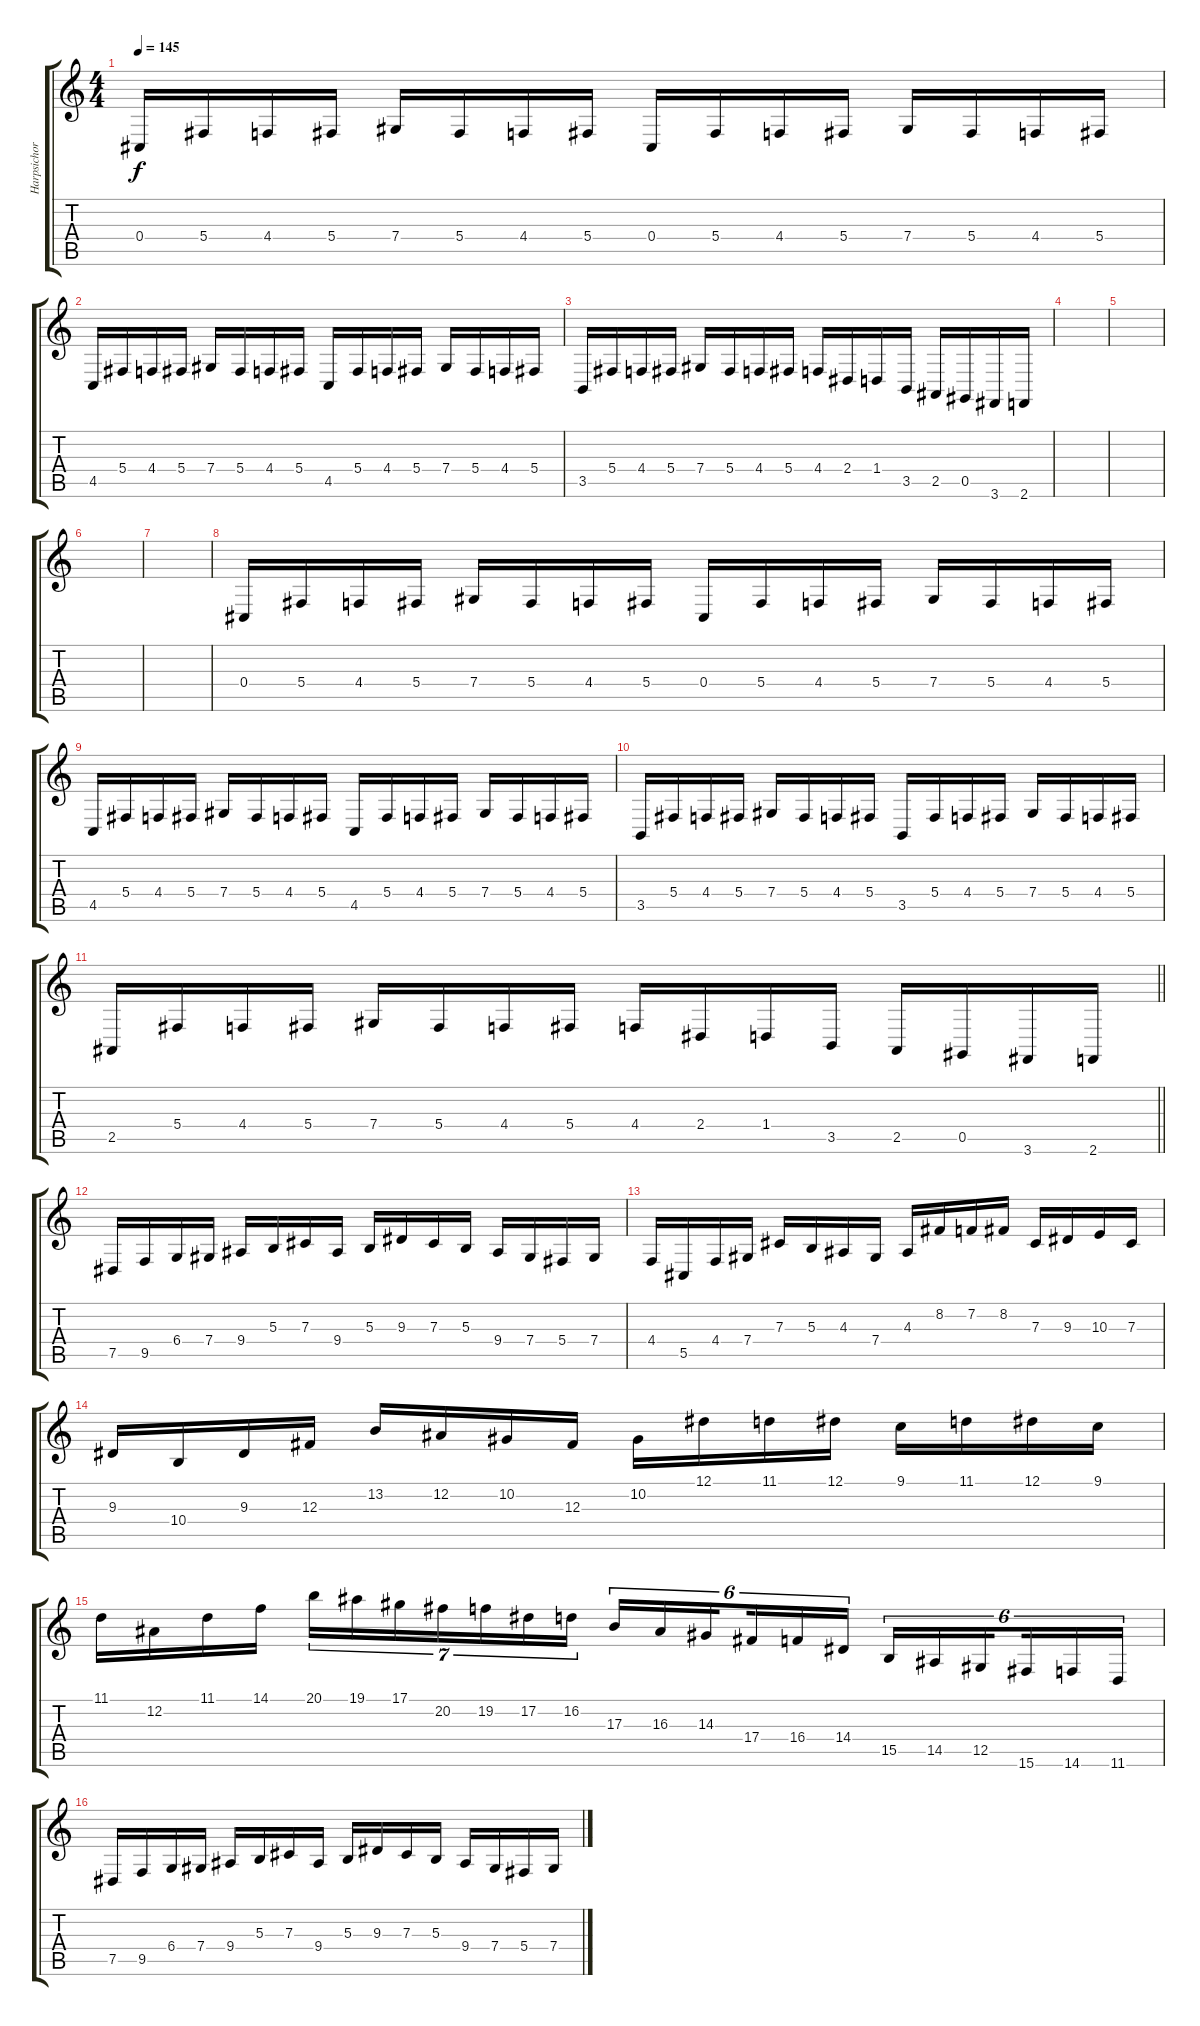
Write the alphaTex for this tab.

\track ("Harpsichord" "Harpsichor") {instrument harpsichord}
\staff {score tabs}
\tuning (Eb4 Bb3 Gb3 Db3 Ab2 Eb2) {hide}
\ts (4 4)
\tempo 145
\clef g2
\ks c
0.4.16{dy f} 5.4.16 4.4.16 5.4.16 7.4.16 5.4.16 4.4.16 5.4.16 0.4.16 5.4.16 4.4.16 5.4.16 7.4.16 5.4.16 4.4.16 5.4.16 |
4.5.16 5.4.16 4.4.16 5.4.16 7.4.16 5.4.16 4.4.16 5.4.16 4.5.16 5.4.16 4.4.16 5.4.16 7.4.16 5.4.16 4.4.16 5.4.16 |
3.5.16 5.4.16 4.4.16 5.4.16 7.4.16 5.4.16 4.4.16 5.4.16 4.4.16 2.4.16 1.4.16 3.5.16 2.5.16 0.5.16 3.6.16 2.6.16 |
|
|
|
|
0.4.16 5.4.16 4.4.16 5.4.16 7.4.16 5.4.16 4.4.16 5.4.16 0.4.16 5.4.16 4.4.16 5.4.16 7.4.16 5.4.16 4.4.16 5.4.16 |
4.5.16 5.4.16 4.4.16 5.4.16 7.4.16 5.4.16 4.4.16 5.4.16 4.5.16 5.4.16 4.4.16 5.4.16 7.4.16 5.4.16 4.4.16 5.4.16 |
3.5.16 5.4.16 4.4.16 5.4.16 7.4.16 5.4.16 4.4.16 5.4.16 3.5.16 5.4.16 4.4.16 5.4.16 7.4.16 5.4.16 4.4.16 5.4.16 |
\barLineRight lightlight
2.5.16 5.4.16 4.4.16 5.4.16 7.4.16 5.4.16 4.4.16 5.4.16 4.4.16 2.4.16 1.4.16 3.5.16 2.5.16 0.5.16 3.6.16 2.6.16 |
\section ("" "")
7.5.16 9.5.16 6.4.16 7.4.16 9.4.16 5.3.16 7.3.16 9.4.16 5.3.16 9.3.16 7.3.16 5.3.16 9.4.16 7.4.16 5.4.16 7.4.16 |
4.4.16 5.5.16 4.4.16 7.4.16 7.3.16 5.3.16 4.3.16 7.4.16 4.3.16 8.2.16 7.2.16 8.2.16 7.3.16 9.3.16 10.3.16 7.3.16 |
9.3.16 10.4.16 9.3.16 12.3.16 13.2.16 12.2.16 10.2.16 12.3.16 10.2.16 12.1.16 11.1.16 12.1.16 9.1.16 11.1.16 12.1.16 9.1.16 |
11.1.16 12.2.16 11.1.16 14.1.16 20.1.16{tu (7 4)} 19.1.16{tu (7 4)} 17.1.16{tu (7 4)} 20.2.16{tu (7 4)} 19.2.16{tu (7 4)} 17.2.16{tu (7 4)} 16.2.16{tu (7 4)} 17.3.16{tu (6 4)} 16.3.16{tu (6 4)} 14.3.16{tu (6 4) beam splitsecondary} 17.4.16{tu (6 4)} 16.4.16{tu (6 4)} 14.4.16{tu (6 4)} 15.5.16{tu (6 4)} 14.5.16{tu (6 4)} 12.5.16{tu (6 4) beam splitsecondary} 15.6.16{tu (6 4)} 14.6.16{tu (6 4)} 11.6.16{tu (6 4)} |
7.5.16 9.5.16 6.4.16 7.4.16 9.4.16 5.3.16 7.3.16 9.4.16 5.3.16 9.3.16 7.3.16 5.3.16 9.4.16 7.4.16 5.4.16 7.4.16
